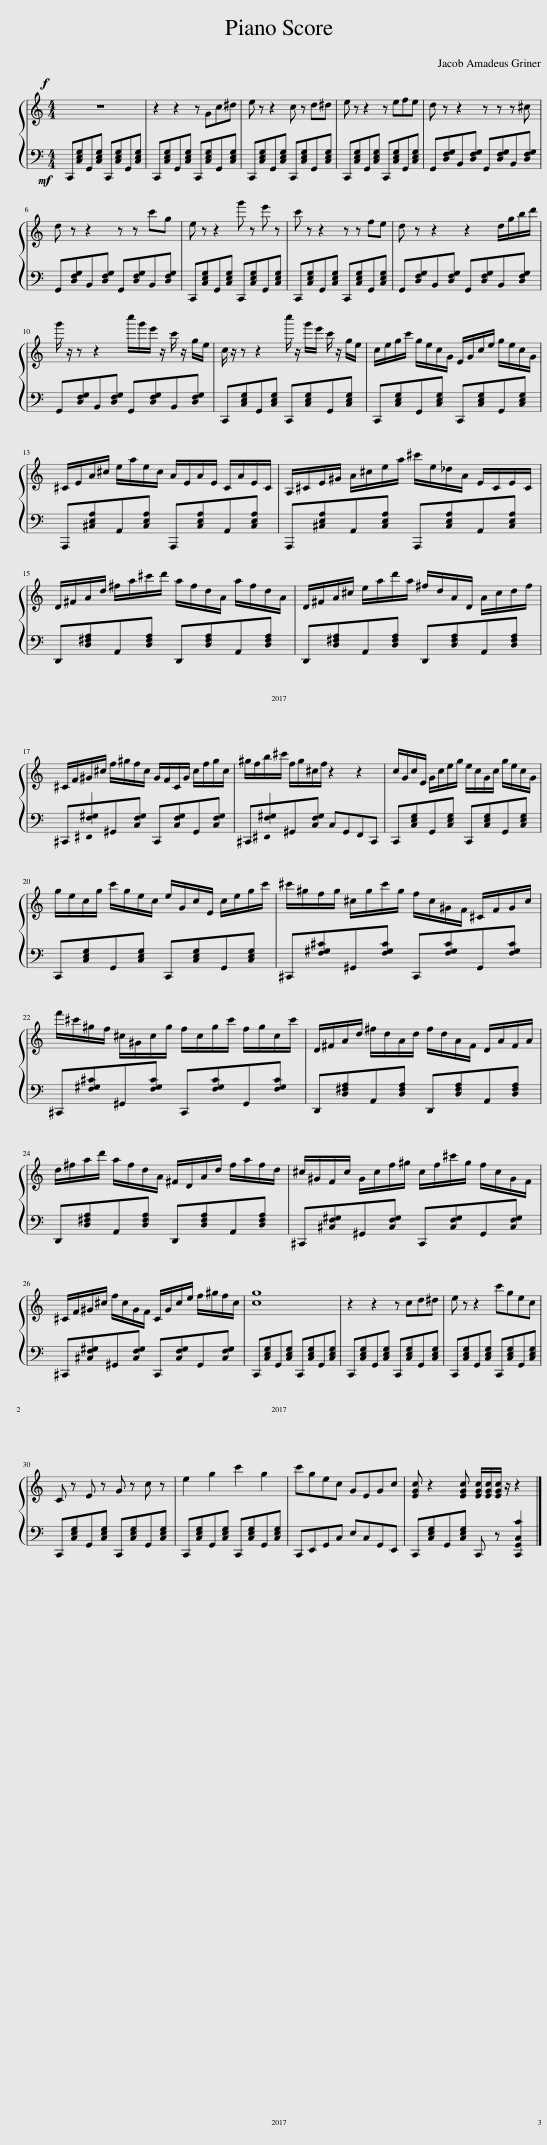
X:1
%%score { 1 | 2 }
L:1/8
M:4/4
I:linebreak $
K:C
V:1 treble
V:2 bass
V:1
!f! z8 | z2 z2 z Gc^d | e z z2 c z d^d | e z z2 z efe | d z z2 z z z ^c |$ %5
 d z z2 z z c'g | e z z2 g' z e' z | c' z z2 z z fe | d z z2 z2 d/g/b/d'/ |$ g'/ z/ z z2 c''/g'/e'/ z/ c'/ z/ g/e/ | %10
 c/ z/ z z2 c''/ z/ g'/e'/ c'/ z/ g/e/ | c/e/g/c'/ g/e/c/G/ E/G/c/e/ g/e/c/G/ |$ ^C/E/A/^c/ e/a/e/c/ A/E/A/E/ C/A/E/C/ | A,/^C/E/^G/ A/^c/e/a/ ^c'/e/_d/A/ E/C/E/C/ |$ D/^F/A/d/ ^f/a/^c'/d'/ a/f/d/A/ a/f/d/A/ | %15
 D/^F/A/^c/ e/a/d'/a/ ^f/d/A/D/ A/c/d/f/ |$ ^C/F/^G/^c/ f/^g/f/c/ G/F/C/G/ c/f/g/c/ | ^g/f/b/^c'/ f/g/^c/f/ z2 z2 | c/G/c/E/ G/c/e/g/ e/c/G/c/ g/e/c/G/ |$ g/e/c/g/ c'/g/e/c/ e/G/c/E/ c/e/g/c'/ | %20
 ^c'/^g/f/g/ ^c/g/c'/g/ f/c/^G/F/ ^C/F/G/c/ |$ f'/^c'/^g/f/ ^c/^G/c/g/ f/c/g/c'/ f/g/c/c'/ | D/^F/A/d/ ^f/d/A/d/ f/d/A/F/ D/A/F/A/ |$ d/^f/a/d'/ a/f/d/A/ ^F/D/A/d/ f/a/f/d/ | ^c/^G/F/c/ G/c/f/^g/ c/f/^c'/g/ f/c/G/F/ |$ %25
 ^C/F/^G/^c/ f/c/G/F/ C/G/c/e/ f/^g/f/c/ | [cg]8 | z2 z2 z cd^d | e z z2 c'gec |$ C z E z G z c z | %30
 e2 g2 c'2 g2 | c'gec GEGc | [EGc] z2 [EGc] [EGc]/[EGc]/[EGc]/ z/ z2 |] %33
V:2
!mf! C,,[C,E,G,]G,,[C,E,G,] C,,[C,E,G,]G,,[C,E,G,] | C,,[C,E,G,]G,,[C,E,G,] C,,[C,E,G,]G,,[C,E,G,] | C,,[C,E,G,]G,,[C,E,G,] C,,[C,E,G,]G,,[C,E,G,] | C,,[C,E,G,]G,,[C,E,G,] C,,[C,E,G,]G,,[C,E,G,] | G,,[D,F,G,]B,,[D,F,G,] G,,[D,F,G,]B,,[D,F,G,] |$ %5
 G,,[D,F,G,]B,,[D,F,G,] G,,[D,F,G,]B,,[D,F,G,] | C,,[C,E,G,]G,,[C,E,G,] C,,[C,E,G,]G,,[C,E,G,] | C,,[C,E,G,]G,,[C,E,G,] C,,[C,E,G,]G,,[C,E,G,] | G,,[D,F,G,]B,,[D,F,G,] G,,[D,F,G,]B,,[D,F,G,] |$ G,,[D,F,G,]B,,[D,F,G,] G,,[D,F,G,]B,,[D,F,G,] | %10
 C,,[C,E,G,]G,,[C,E,G,] C,,[C,E,G,]G,,[C,E,G,] | C,,[C,E,G,]G,,[C,E,G,] C,,[C,E,G,]G,,[C,E,G,] |$ A,,,[^C,E,A,]A,,[C,E,A,] A,,,[C,E,A,]A,,[C,E,A,] | A,,,[^C,E,A,]A,,[C,E,A,] A,,,[C,E,A,]A,,[C,E,A,] |$ D,,[D,^F,A,]A,,[D,F,A,] D,,[D,F,A,]A,,[D,F,A,] | %15
 D,,[D,^F,A,]A,,[D,F,A,] D,,[D,F,A,]A,,[D,F,A,] |$ ^C,,[^C,F,^G,]^G,,[C,F,G,] C,,[C,F,G,]G,,[C,F,G,] | ^C,,[^C,F,^G,]^G,,[C,F,G,] C,G,,F,,C,, | C,,[C,E,G,]G,,[C,E,G,] C,,[C,E,G,]G,,[C,E,G,] |$ C,,[C,E,G,]G,,[C,E,G,] C,,[C,E,G,]G,,[C,E,G,] | %20
 ^C,,[F,^G,^C]^G,,[F,G,C] C,,[F,G,C]G,,[F,G,C] |$ ^C,,[F,^G,^C]^G,,[F,G,C] C,,[F,G,C]G,,[F,G,C] | D,,[D,^F,A,]A,,[D,F,A,] D,,[D,F,A,]A,,[D,F,A,] |$ D,,[D,^F,A,]A,,[D,F,A,] D,,[D,F,A,]A,,[D,F,A,] | ^C,,[^C,F,^G,]^G,,[C,F,G,] C,,[C,F,G,]G,,[C,F,G,] |$ %25
 ^C,,[^C,F,^G,]^G,,[C,F,G,] C,,[C,F,G,]G,,[C,F,G,] | C,,[C,E,G,]G,,[C,E,G,] C,,[C,E,G,]G,,[C,E,G,] | C,,[C,E,G,]G,,[C,E,G,] C,,[C,E,G,]G,,[C,E,G,] | C,,[C,E,G,]G,,[C,E,G,] C,,[C,E,G,]G,,[C,E,G,] |$ C,,[C,E,G,]G,,[C,E,G,] C,,[C,E,G,]G,,[C,E,G,] | %30
 C,,[C,E,G,]G,,[C,E,G,] C,,[C,E,G,]G,,[C,E,G,] | C,,E,,G,,C, E,C,G,,E,, | C,,[C,E,G,]G,,[C,E,G,] C,, z [C,,G,,C,C]2 |] %33
